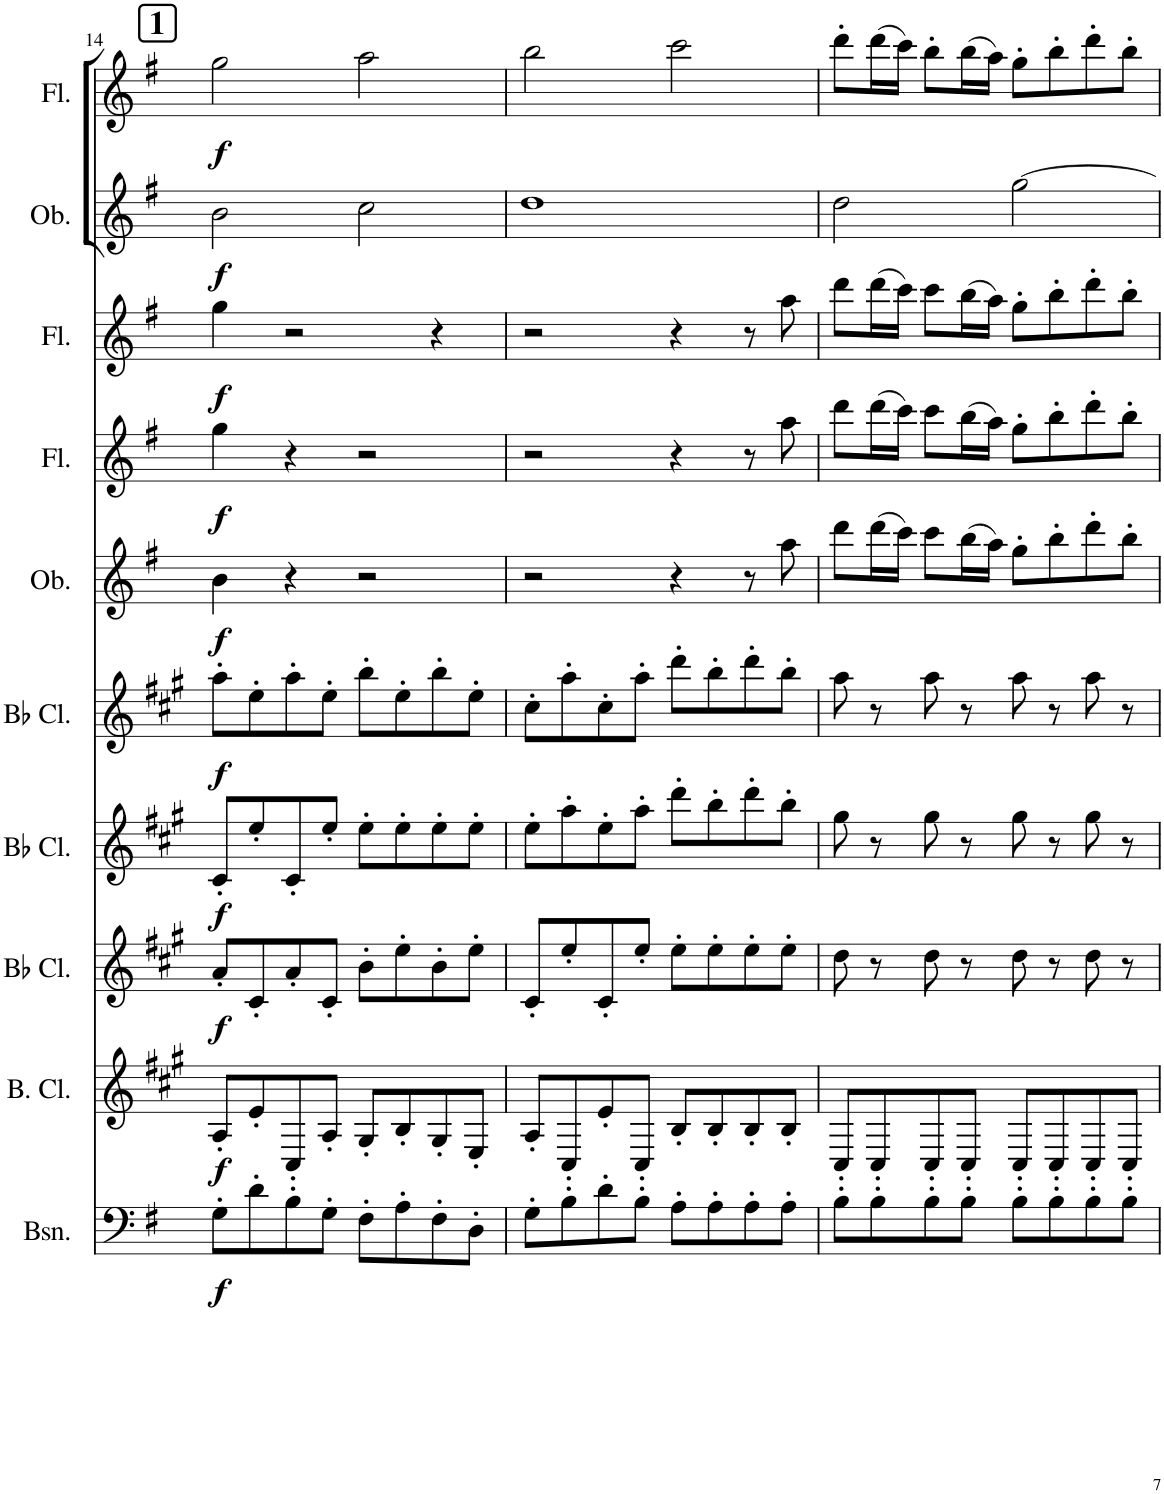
**kern	**dynam	**kern	**dynam	**kern	**dynam	**kern	**dynam	**kern	**dynam	**kern	**dynam	**kern	**dynam	**kern	**dynam	**kern	**dynam	**kern	**dynam
*part10	*part10	*part9	*part9	*part8	*part8	*part7	*part7	*part6	*part6	*part5	*part5	*part4	*part4	*part3	*part3	*part2	*part2	*part1	*part1
*staff10	*staff10	*staff9	*staff9	*staff8	*staff8	*staff7	*staff7	*staff6	*staff6	*staff5	*staff5	*staff4	*staff4	*staff3	*staff3	*staff2	*staff2	*staff1	*staff1
*I"Bassoon	*	*I"Bass Clarinet	*	*I"Bb Clarinet	*	*I"Bb Clarinet	*	*I"Bb Clarinet	*	*I"Oboe	*	*I"Flute	*	*I"Flute	*	*I"Oboe	*	*I"Flute	*
*I'Bsn.	*	*I'B. Cl.	*	*I'Bb Cl.	*	*I'Bb Cl.	*	*I'Bb Cl.	*	*I'Ob.	*	*I'Fl.	*	*I'Fl.	*	*I'Ob.	*	*I'Fl.	*
!!LO:PB:g=z
*clefF4	*	*clefG2	*	*clefG2	*	*clefG2	*	*clefG2	*	*clefG2	*	*clefG2	*	*clefG2	*	*clefG2	*	*clefG2	*
*	*	*Trd8c14	*	*Trd1c2	*	*Trd1c2	*	*Trd1c2	*	*	*	*	*	*	*	*	*	*	*
*k[f#]	*	*k[f#c#g#]	*	*k[f#c#g#]	*	*k[f#c#g#]	*	*k[f#c#g#]	*	*k[f#]	*	*k[f#]	*	*k[f#]	*	*k[f#]	*	*k[f#]	*
*M4/4	*	*M4/4	*	*M4/4	*	*M4/4	*	*M4/4	*	*M4/4	*	*M4/4	*	*M4/4	*	*M4/4	*	*M4/4	*
!!LO:REH:place=s1:a:B:cj:fs=14:t=1
=14	=14	=14	=14	=14	=14	=14	=14	=14	=14	=14	=14	=14	=14	=14	=14	=14	=14	=14	=14
!	!LO:DY:b	!	!LO:DY:b	!	!LO:DY:b	!	!LO:DY:b	!	!LO:DY:b	!	!LO:DY:b	!	!LO:DY:b	!	!LO:DY:b	!	!LO:DY:b	!	!LO:DY:b
8G'\L	f	8A'/L	f	8a'/L	f	8c#'/L	f	8aa'\L	f	4b\	f	4gg\	f	4gg\	f	2b\	f	2gg\	f
8d'\	.	8e'/	.	8c#'/	.	8ee'/	.	8ee'\	.	.	.	.	.	.	.	.	.	.	.
8B'\	.	8C#'/	.	8a'/	.	8c#'/	.	8aa'\	.	4r	.	4r	.	2r	.	.	.	.	.
8G'\J	.	8A'/J	.	8c#'/J	.	8ee'/J	.	8ee'\J	.	.	.	.	.	.	.	.	.	.	.
8F#'\L	.	8G#'/L	.	8b'\L	.	8ee'\L	.	8bb'\L	.	2r	.	2r	.	.	.	2cc\	.	2aa\	.
8A'\	.	8B'/	.	8ee'\	.	8ee'\	.	8ee'\	.	.	.	.	.	.	.	.	.	.	.
8F#'\	.	8G#'/	.	8b'\	.	8ee'\	.	8bb'\	.	.	.	.	.	4r	.	.	.	.	.
8D'\J	.	8E'/J	.	8ee'\J	.	8ee'\J	.	8ee'\J	.	.	.	.	.	.	.	.	.	.	.
=15	=15	=15	=15	=15	=15	=15	=15	=15	=15	=15	=15	=15	=15	=15	=15	=15	=15	=15	=15
8G'\L	.	8A'/L	.	8c#'/L	.	8ee'\L	.	8cc#'\L	.	2r	.	2r	.	2r	.	1dd	.	2bb\	.
8B'\	.	8C#'/	.	8ee'/	.	8aa'\	.	8aa'\	.	.	.	.	.	.	.	.	.	.	.
8d'\	.	8e'/	.	8c#'/	.	8ee'\	.	8cc#'\	.	.	.	.	.	.	.	.	.	.	.
8B'\J	.	8C#'/J	.	8ee'/J	.	8aa'\J	.	8aa'\J	.	.	.	.	.	.	.	.	.	.	.
8A'\L	.	8B'/L	.	8ee'\L	.	8ddd'\L	.	8ddd'\L	.	4r	.	4r	.	4r	.	.	.	2ccc\	.
8A'\	.	8B'/	.	8ee'\	.	8bb'\	.	8bb'\	.	.	.	.	.	.	.	.	.	.	.
8A'\	.	8B'/	.	8ee'\	.	8ddd'\	.	8ddd'\	.	8r	.	8r	.	8r	.	.	.	.	.
8A'\J	.	8B'/J	.	8ee'\J	.	8bb'\J	.	8bb'\J	.	8aa\	.	8aa\	.	8aa\	.	.	.	.	.
=16	=16	=16	=16	=16	=16	=16	=16	=16	=16	=16	=16	=16	=16	=16	=16	=16	=16	=16	=16
8B'\L	.	8C#'/L	.	8dd\	.	8gg#\	.	8aa\	.	8ddd\L	.	8ddd\L	.	8ddd\L	.	2dd\	.	8ddd'\L	.
8B'\	.	8C#'/	.	8r	.	8r	.	8r	.	(16ddd\L	.	(16ddd\L	.	(16ddd\L	.	.	.	(16ddd\L	.
.	.	.	.	.	.	.	.	.	.	16ccc\JJ)	.	16ccc\JJ)	.	16ccc\JJ)	.	.	.	16ccc\JJ)	.
8B'\	.	8C#'/	.	8dd\	.	8gg#\	.	8aa\	.	8ccc\L	.	8ccc\L	.	8ccc\L	.	.	.	8bb'\L	.
8B'\J	.	8C#'/J	.	8r	.	8r	.	8r	.	(16bb\L	.	(16bb\L	.	(16bb\L	.	.	.	(16bb\L	.
.	.	.	.	.	.	.	.	.	.	16aa\JJ)	.	16aa\JJ)	.	16aa\JJ)	.	.	.	16aa\JJ)	.
8B'\L	.	8C#'/L	.	8dd\	.	8gg#\	.	8aa\	.	8gg'\L	.	8gg'\L	.	8gg'\L	.	[2gg\	.	8gg'\L	.
8B'\	.	8C#'/	.	8r	.	8r	.	8r	.	8bb'\	.	8bb'\	.	8bb'\	.	.	.	8bb'\	.
8B'\	.	8C#'/	.	8dd\	.	8gg#\	.	8aa\	.	8ddd'\	.	8ddd'\	.	8ddd'\	.	.	.	8ddd'\	.
8B'\J	.	8C#'/J	.	8r	.	8r	.	8r	.	8bb'\J	.	8bb'\J	.	8bb'\J	.	.	.	8bb'\J	.
=	=	=	=	=	=	=	=	=	=	=	=	=	=	=	=	=	=	=	=
*-	*-	*-	*-	*-	*-	*-	*-	*-	*-	*-	*-	*-	*-	*-	*-	*-	*-	*-	*-
